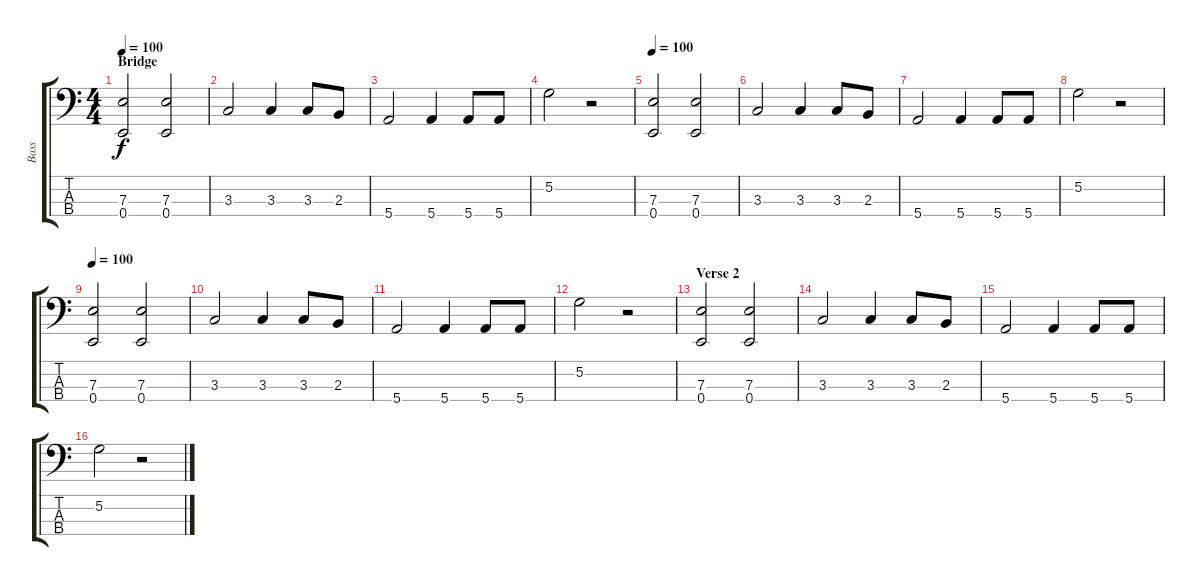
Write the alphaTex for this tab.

\track ("Bass" "Bass") {instrument electricbassfinger}
\staff {score tabs}
\tuning (G2 D2 A1 E1) {hide}
\ts (4 4)
\section ("" "Bridge ")
\tempo 100
\clef f4
\ks c
(7.3 0.4).2{dy f} (7.3 0.4).2 |
3.3.2 3.3.4 3.3.8 2.3.8 |
5.4.2 5.4.4 5.4.8 5.4.8 |
5.2.2 r.2 |
\tempo 100
(7.3 0.4).2 (7.3 0.4).2 |
3.3.2 3.3.4 3.3.8 2.3.8 |
5.4.2 5.4.4 5.4.8 5.4.8 |
5.2.2 r.2 |
\tempo 100
(7.3 0.4).2 (7.3 0.4).2 |
3.3.2 3.3.4 3.3.8 2.3.8 |
5.4.2 5.4.4 5.4.8 5.4.8 |
5.2.2 r.2 |
\section ("" "Verse 2")
(7.3 0.4).2 (7.3 0.4).2 |
3.3.2 3.3.4 3.3.8 2.3.8 |
5.4.2 5.4.4 5.4.8 5.4.8 |
5.2.2 r.2
